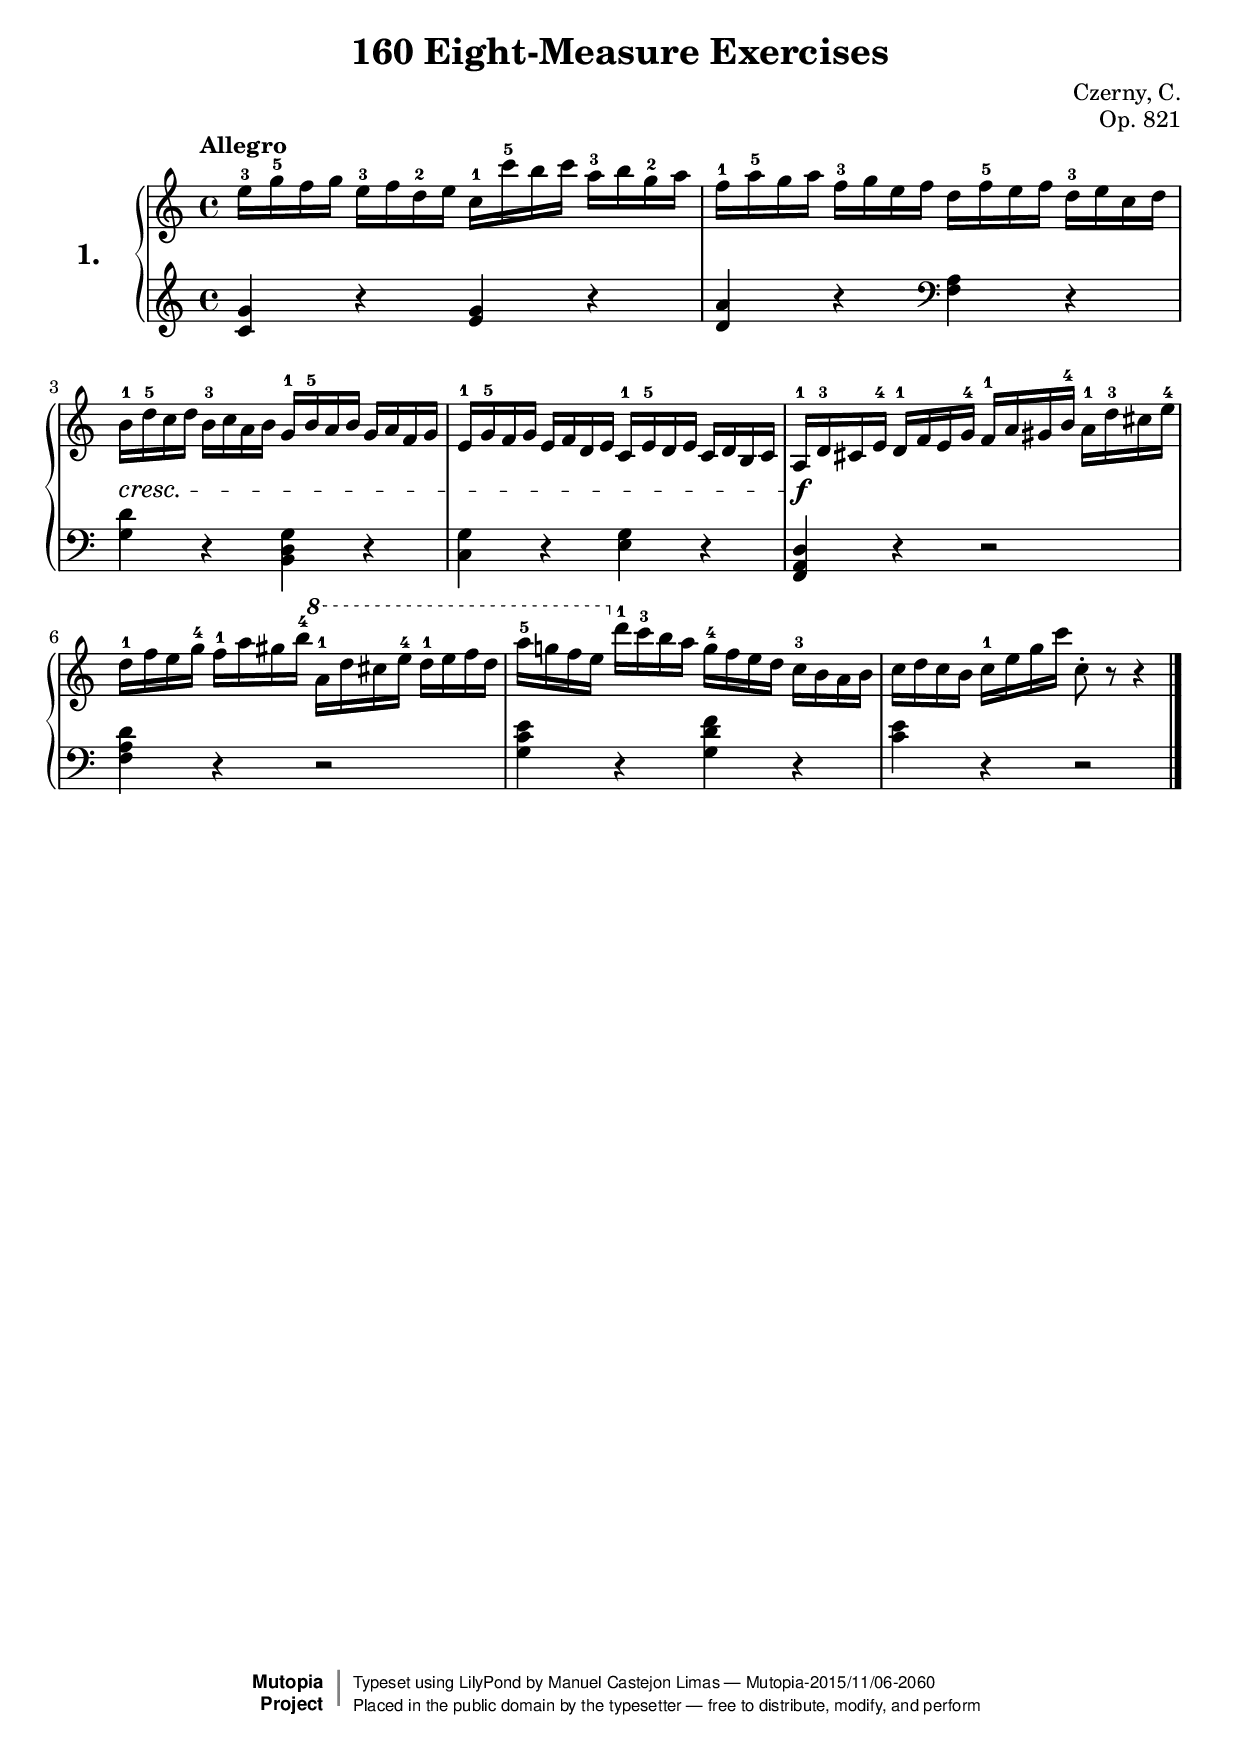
\version "2.18.2"

\header {
    composer	      =	"Czerny, C."
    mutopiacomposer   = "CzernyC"

    title	        =	"160 Eight-Measure Exercises"
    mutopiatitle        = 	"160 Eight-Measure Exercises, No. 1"

    opus	        =	"Op. 821"
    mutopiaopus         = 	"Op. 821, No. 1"
    
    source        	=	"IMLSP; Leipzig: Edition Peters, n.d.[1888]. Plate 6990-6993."
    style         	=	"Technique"
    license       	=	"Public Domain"
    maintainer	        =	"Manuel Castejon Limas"
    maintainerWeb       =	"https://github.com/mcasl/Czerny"
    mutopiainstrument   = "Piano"

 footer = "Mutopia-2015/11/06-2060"
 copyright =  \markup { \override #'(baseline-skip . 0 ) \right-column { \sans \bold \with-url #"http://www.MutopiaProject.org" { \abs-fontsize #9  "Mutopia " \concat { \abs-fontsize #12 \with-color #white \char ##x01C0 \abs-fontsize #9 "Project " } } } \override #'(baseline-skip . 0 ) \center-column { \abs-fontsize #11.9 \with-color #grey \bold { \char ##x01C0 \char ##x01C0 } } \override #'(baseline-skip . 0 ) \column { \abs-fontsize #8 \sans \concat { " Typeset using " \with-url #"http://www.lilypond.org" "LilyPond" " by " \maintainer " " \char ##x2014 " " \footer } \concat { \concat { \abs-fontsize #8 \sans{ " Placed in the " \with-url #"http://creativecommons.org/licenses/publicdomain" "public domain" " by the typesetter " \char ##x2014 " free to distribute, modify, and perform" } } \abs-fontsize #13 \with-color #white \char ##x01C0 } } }
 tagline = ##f
}


%--------Definitions
global = {
  \key c \major
  \time 4/4
}

exerciseNumber = "1."

upperStaff =   { \tempo "Allegro"
         <e''-3 >16 <g''-5 >16 f'' g'' <e''-3 >16 f'' <d''-2 >16 e'' <c''-1 >16 <c'''-5 >16 b'' c''' <a''-3 >16 b'' <g''-2 >16 a''		| %1
         <f''-1 >16 <a''-5 >16 g'' a'' <f''-3 >16 g'' e'' f'' d'' <f''-5 >16 e'' f'' <d''-3 >16 e'' c'' d''					| %2
         <b'-1 >16-\cresc <d''-5 >16 c'' d'' <b'-3 >16 c'' a' b' <g'-1 >16 <b'-5 >16 a' b' g' a' f' g'						| %3
         <e'-1 >16 <g'-5 >16 f' g' e' f' d' e' <c'-1 >16 <e'-5 >16 d' e' c' d' b c'                                         | %4
        <>  \f <a-1 >16 <d'-3 >16 cis' <e'-4 >16 <d'-1 >16 f' e' <g'-4 >16 <f'-1 >16 a' gis' <b'-4 >16 <a'-1 >16 <d''-3 >16 cis'' <e''-4 >16 	| %5
         <d''-1 >16 f'' e'' <g''-4 >16 <f''-1> a'' gis'' <b''-4> \ottava #1  <a''-1>16 d''' cis''' <e'''-4> <d'''-1> e''' f''' d'''					| %6
         <a'''-5> g'''! f''' e''' \ottava #0  <d'''-1 >16 <c'''-3 >16 b'' a'' <g''-4 >16 f'' e'' d'' <c''-3 >16 b' a' b'				| %7
         c'' d'' c'' b' <c''-1 >16 e'' g'' c''' c''8-\staccato r8 r4  								        \bar "|." %8
}

lowerStaff =  {
  \clef treble
         <c' g'>4 r <e' g'> r           | %1
         <d' a'> r \clef bass <f a> r   | %2
         <g d'> r <b, d g> r            | %3
         <g c> r <e g> r                | %4
         <f, a, d> r r2                 | %5
         <f a d'>4 r r2                 | %6
         <g c' e'>4 r <g d' f'> r       | %7
         <c' e'> r r2           \bar "|." %8    
}

%-------Typeset music and generate midi
\score {
    \context PianoStaff <<
        \set PianoStaff.midiInstrument = "acoustic grand"
        \set PianoStaff.instrumentName = \markup \huge \bold \exerciseNumber  
        \new Staff = "upper" { \clef treble \global \upperStaff }
        \new Staff = "lower" { \clef bass   \global \lowerStaff }
    >>
    \layout{ }
    \midi  { \tempo 4 = 110 }
}
